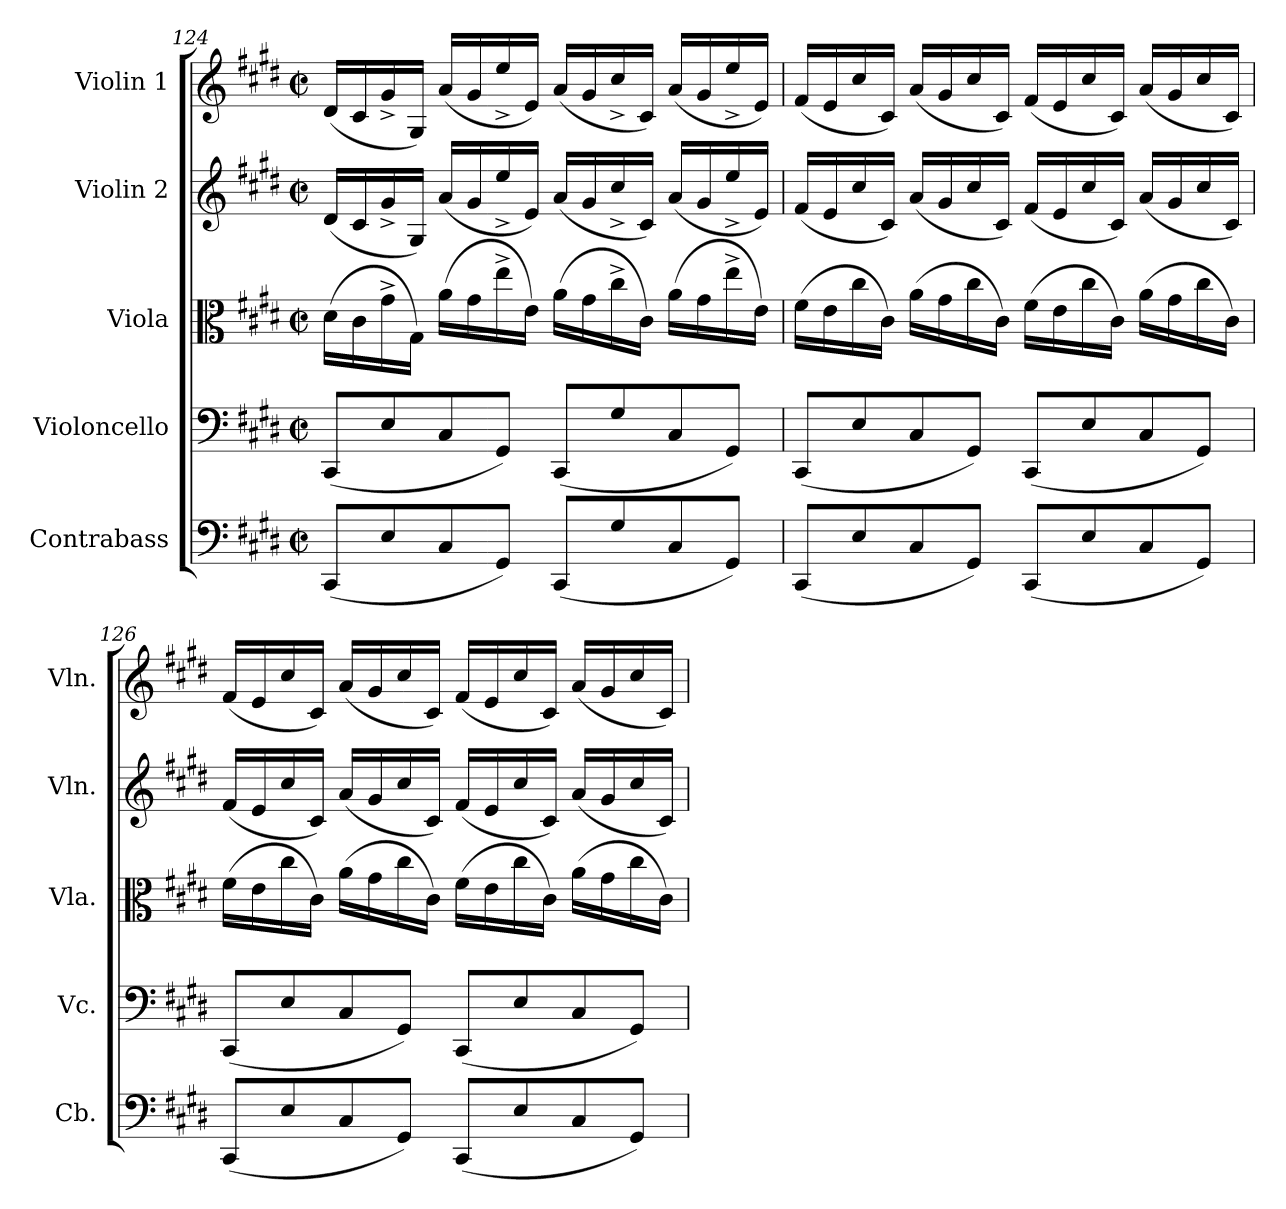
**kern	**kern	**kern	**dynam	**kern	**dynam	**kern	**dynam
*part5	*part4	*part3	*part3	*part2	*part2	*part1	*part1
*staff5	*staff4	*staff3	*staff3	*staff2	*staff2	*staff1	*staff1
*I"Contrabass	*I"Violoncello	*I"Viola	*	*I"Violin 2	*	*I"Violin 1	*
*I'Cb.	*I'Vc.	*I'Vla.	*	*I'Vln.	*	*I'Vln.	*
!!LO:LB:g=z
*clefF4	*clefF4	*clefC3	*	*clefG2	*	*clefG2	*
*ITrd7c12	*	*	*	*	*	*	*
*k[f#c#g#d#]	*k[f#c#g#d#]	*k[f#c#g#d#]	*	*k[f#c#g#d#]	*	*k[f#c#g#d#]	*
*M2/2	*M2/2	*M2/2	*	*M2/2	*	*M2/2	*
*met(c|)	*met(c|)	*met(c|)	*	*met(c|)	*	*met(c|)	*
=124	=124	=124	=124	=124	=124	=124	=124
(8CCC#/L	(8CC#/L	(16d#\LL	.	(16d#/LL	.	(16d#/LL	.
.	.	16c#\	.	16c#/	.	16c#/	.
8EE/	8E/	16g#^\	.	16g#^/	.	16g#^/	.
.	.	16G#\JJ)	.	16G#/JJ)	.	16G#/JJ)	.
8CC#/	8C#/	(16a\LL	.	(16a/LL	.	(16a/LL	.
.	.	16g#\	.	16g#/	.	16g#/	.
8GGG#/J)	8GG#/J)	16ee^\	.	16ee^/	.	16ee^/	.
.	.	16e\JJ)	.	16e/JJ)	.	16e/JJ)	.
(8CCC#/L	(8CC#/L	(16a\LL	.	(16a/LL	.	(16a/LL	.
.	.	16g#\	.	16g#/	.	16g#/	.
8GG#/	8G#/	16cc#^\	.	16cc#^/	.	16cc#^/	.
.	.	16c#\JJ)	.	16c#/JJ)	.	16c#/JJ)	.
8CC#/	8C#/	(16a\LL	.	(16a/LL	.	(16a/LL	.
.	.	16g#\	.	16g#/	.	16g#/	.
8GGG#/J)	8GG#/J)	16ee^\	.	16ee^/	.	16ee^/	.
.	.	16e\JJ)	.	16e/JJ)	.	16e/JJ)	.
=125	=125	=125	=125	=125	=125	=125	=125
!	!	!	!LO:DY:b	!	!LO:DY:b	!	!LO:DY:b
(8CCC#/L	(8CC#/L	(16f#\LL	other-dynamics	(16f#/LL	other-dynamics	(16f#/LL	other-dynamics
.	.	16e\	.	16e/	.	16e/	.
8EE/	8E/	16cc#\	.	16cc#/	.	16cc#/	.
.	.	16c#\JJ)	.	16c#/JJ)	.	16c#/JJ)	.
8CC#/	8C#/	(16a\LL	.	(16a/LL	.	(16a/LL	.
.	.	16g#\	.	16g#/	.	16g#/	.
8GGG#/J)	8GG#/J)	16cc#\	.	16cc#/	.	16cc#/	.
.	.	16c#\JJ)	.	16c#/JJ)	.	16c#/JJ)	.
(8CCC#/L	(8CC#/L	(16f#\LL	.	(16f#/LL	.	(16f#/LL	.
.	.	16e\	.	16e/	.	16e/	.
8EE/	8E/	16cc#\	.	16cc#/	.	16cc#/	.
.	.	16c#\JJ)	.	16c#/JJ)	.	16c#/JJ)	.
8CC#/	8C#/	(16a\LL	.	(16a/LL	.	(16a/LL	.
.	.	16g#\	.	16g#/	.	16g#/	.
8GGG#/J)	8GG#/J)	16cc#\	.	16cc#/	.	16cc#/	.
.	.	16c#\JJ)	.	16c#/JJ)	.	16c#/JJ)	.
!!LO:PB:g=z
=126	=126	=126	=126	=126	=126	=126	=126
(8CCC#/L	(8CC#/L	(16f#\LL	.	(16f#/LL	.	(16f#/LL	.
.	.	16e\	.	16e/	.	16e/	.
8EE/	8E/	16cc#\	.	16cc#/	.	16cc#/	.
.	.	16c#\JJ)	.	16c#/JJ)	.	16c#/JJ)	.
8CC#/	8C#/	(16a\LL	.	(16a/LL	.	(16a/LL	.
.	.	16g#\	.	16g#/	.	16g#/	.
8GGG#/J)	8GG#/J)	16cc#\	.	16cc#/	.	16cc#/	.
.	.	16c#\JJ)	.	16c#/JJ)	.	16c#/JJ)	.
(8CCC#/L	(8CC#/L	(16f#\LL	.	(16f#/LL	.	(16f#/LL	.
.	.	16e\	.	16e/	.	16e/	.
8EE/	8E/	16cc#\	.	16cc#/	.	16cc#/	.
.	.	16c#\JJ)	.	16c#/JJ)	.	16c#/JJ)	.
8CC#/	8C#/	(16a\LL	.	(16a/LL	.	(16a/LL	.
.	.	16g#\	.	16g#/	.	16g#/	.
8GGG#/J)	8GG#/J)	16cc#\	.	16cc#/	.	16cc#/	.
.	.	16c#\JJ)	.	16c#/JJ)	.	16c#/JJ)	.
=	=	=	=	=	=	=	=
*-	*-	*-	*-	*-	*-	*-	*-
